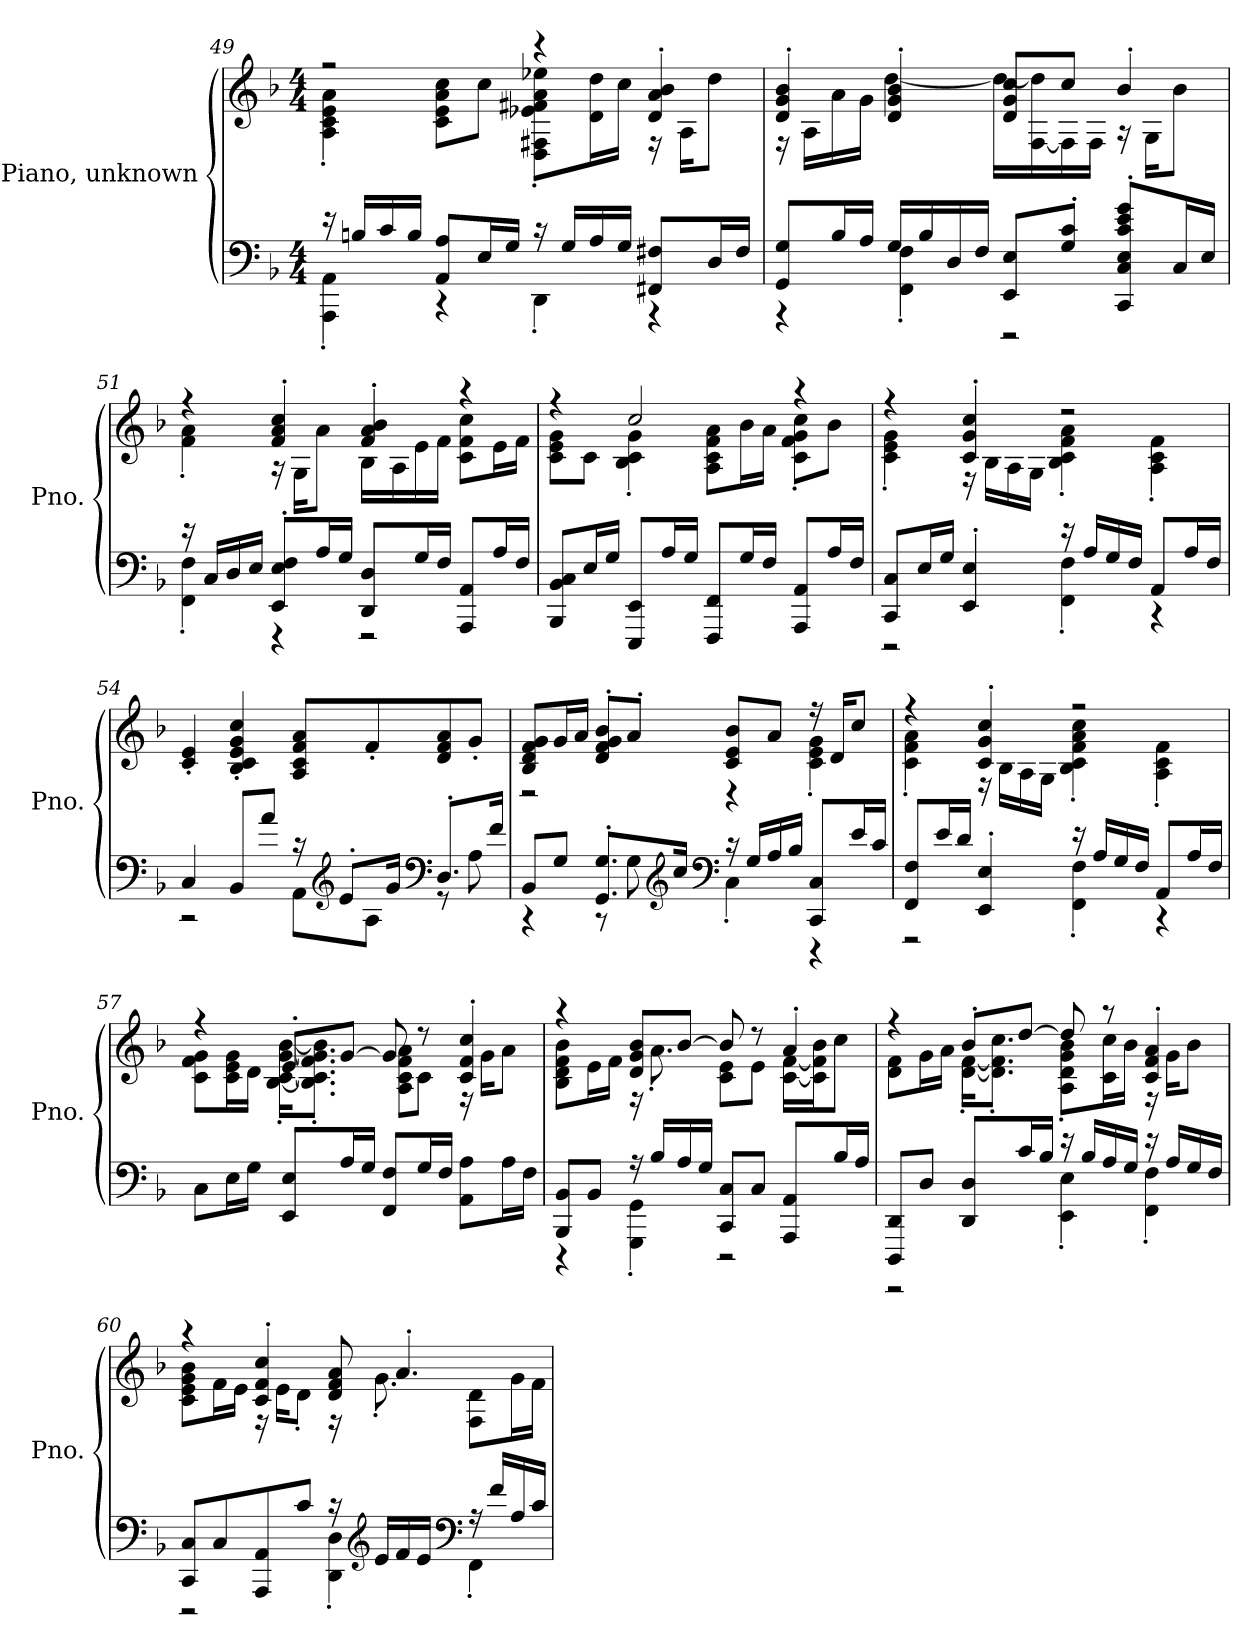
**kern	**kern
*part1	*part1
*staff2	*staff1
*I"Piano, unknown	*
*I'Pno.	*
!!LO:LB:g=z
*clefF4	*clefG2
*k[b-]	*k[b-]
*M4/4	*M4/4
=49	=49
*^	*^
16r	4AAA\' 4AA\'	2r	4A\' 4c\' 4e\' 4a\'
16Bn/LL	.	.	.
16c/	.	.	.
16B/JJ	.	.	.
8AA/ 8A/L	4r	.	8c\ 8e\ 8a\ 8cc\L
16E/L	.	.	8cc\J
16G/JJ	.	.	.
16r	4DD'\	4r	8D\' 8F#X\' 8e-X\' 8f#X\' 8a\' 8ee-X\'L
16G/LL	.	.	.
16A/	.	.	16d\ 16dd\L
16G/JJ	.	.	16cc\JJ
8FF#X/ 8F#X/L	4r	4d/' 4a/' 4b-/'	16r
.	.	.	16A\KL
16D/L	.	.	8dd\J
16F#/JJ	.	.	.
=50	=50	=50	=50
8GG/ 8G/L	4r	4d/' 4g/' 4b-/'	16r
.	.	.	16A\LL
16B-/L	.	.	16a\
16A/JJ	.	.	16g\JJ
16G/LL	4FF\' 4F\'	4d/' 4g/' 4b-/'	[4dd\
16B-/	.	.	.
16D/	.	.	.
16F/JJ	.	.	.
8EE/ 8E/L	2r	8d/ 8g/ 8cc/L	16dd\LL_
.	.	.	[16F\ 16dd\]
8G/' 8c/'J	.	8cc/J	16F\]
.	.	.	16F\JJ
8CC/' 8C/' 8E/' 8c/' 8e/' 8g/'L	.	4b-'/	16r
.	.	.	16G\KL
16C/L	.	.	8b-\J
16E/JJ	.	.	.
!!LO:PB:g=z	!!
=51	=51	=51	=51
16r	4FF\' 4F\'	4r	4f\' 4a\'
16C/LL	.	.	.
16D/	.	.	.
16E/JJ	.	.	.
8EE/' 8E/' 8F/'L	4r	4f/' 4a/' 4cc/'	16r
.	.	.	16G\KL
16A/L	.	.	8a\J
16G/JJ	.	.	.
8DD/ 8D/L	2r	4f/' 4a/' 4b-/'	16B-\LL
.	.	.	16A\
16G/L	.	.	16e\
16F/JJ	.	.	16f\JJ
8AAA/ 8AA/L	.	4r	8c\ 8f\ 8cc\L
16A/L	.	.	16e\L
16F/JJ	.	.	16f\JJ
*v	*v	*	*
=52	=52	=52
8BBB-/ 8BB-/ 8C/L	4r	8c\ 8e\ 8g\L
16E/L	.	8c\J
16G/JJ	.	.
8EEE/ 8EE/L	2cc/	4B-\' 4c\' 4g\'
16A/L	.	.
16G/JJ	.	.
8FFF/ 8FF/L	.	8A\ 8c\ 8f\ 8a\L
16G/L	.	16b-\L
16F/JJ	.	16a\JJ
8AAA/ 8AA/L	4r	8c\' 8f\' 8g\' 8cc\'L
16A/L	.	8b-\J
16F/JJ	.	.
=53	=53	=53
*^	*	*
8CC/ 8C/L	2r	4r	4c\' 4e\' 4g\'
16E/L	.	.	.
16G/JJ	.	.	.
4EE/' 4E/'	.	4c/' 4g/' 4cc/'	16r
.	.	.	16B-\LL
.	.	.	16A\
.	.	.	16G\JJ
16r	4FF\' 4F\'	2r	4B-\' 4c\' 4f\' 4a\'
16A/LL	.	.	.
16G/	.	.	.
16F/JJ	.	.	.
8AA/L	4r	.	4A\' 4c\' 4f\'
16A/L	.	.	.
16F/JJ	.	.	.
*	*	*v	*v
!!LO:LB:g=z
=54	=54	=54
4C/	2r	4c/' 4e/'
8BB-/L	.	4B-/' 4c/' 4e/' 4g/' 4cc/'
8a/J	.	.
16r	8AA\L	8A/ 8c/ 8f/ 8a/L
*clefG2	*	*
8e'/L	.	.
.	8A\J	8f'/
16g/Jk	.	.
*clefF4	*	*
8.D'/L	8r	8d/ 8f/ 8a/
.	8A\	8g'/J
16f/Jk	.	.
=55	=55	=55
*	*	*^
8BB-/L	4r	8B-/ 8d/ 8f/ 8g/L	2r
8G/J	.	16g/L	.
.	.	16a/JJ	.
8.GG/' 8.G/'L	8r	8d/' 8f/' 8g/' 8b-/'L	.
.	8G\	8a'/J	.
*clefG2	*	*	*
16cc/Jk	.	.	.
*clefF4	*	*	*
16r	4C'\	8c/ 8e/ 8b-/L	4r
16G/LL	.	.	.
16A/	.	8a/J	.
16B-/JJ	.	.	.
8CC/ 8C/L	4r	16r	4c\' 4e\' 4g\'
.	.	16d/KL	.
16e/L	.	8cc/J	.
16c/JJ	.	.	.
!!LO:LB:g=z	!!
=56	=56	=56	=56
8FF/ 8F/L	2r	4r	4c\' 4f\' 4a\'
16e/L	.	.	.
16d/JJ	.	.	.
4EE/' 4E/'	.	4c/' 4g/' 4cc/'	16r
.	.	.	16B-\LL
.	.	.	16A\
.	.	.	16G\JJ
16r	4FF\' 4F\'	2r	4B-\' 4c\' 4f\' 4a\' 4cc\'
16A/LL	.	.	.
16G/	.	.	.
16F/JJ	.	.	.
8AA/L	4r	.	4A\' 4c\' 4f\'
16A/L	.	.	.
16F/JJ	.	.	.
*v	*v	*	*
=57	=57	=57
8C\L	4r	8c\ 8f\ 8g\L
16E\L	.	16c\ 16e\ 16g\L
16G\JJ	.	16d\JJ
8EE/ 8E/L	8e'/L	[16B-\' [16c\' [16g\' [16b-\'KL
.	.	8.B-\]' 8.c\]' 8.f\' 8.g\]' 8.b-\]'J
16A/L	[8g/J	.
16G/JJ	.	.
8FF/ 8F/L	8g/]	8A\ 8c\ 8f\ 8a\L
16G/L	8r	8c\J
16F/JJ	.	.
8AA\ 8A\L	4c/' 4f/' 4cc/'	16r
.	.	16g\KL
16A\L	.	8a\J
16F\JJ	.	.
!!LO:LB:g=z	!!
=58	=58	=58
*^	*	*
8BBB-/ 8BB-/L	4r	4r	8B-\ 8d\ 8f\ 8b-\L
8BB-/J	.	.	16e\L
.	.	.	16f\JJ
16r	4GGG\' 4GG\'	8d/ 8g/ 8b-/L	16r
16B-/LL	.	.	8.a'\
16A/	.	[8b-/J	.
16G/JJ	.	.	.
8CC/ 8C/L	2r	8b-/]	8c\ 8e\L
8C/J	.	8r	8e\J
8AAA/ 8AA/L	.	4a'/	[16c\ [16f\LL
.	.	.	16c\] 16f\] 16b-\J
16B-/L	.	.	8cc\J
16A/JJ	.	.	.
=59	=59	=59	=59
8DDD/ 8DD/L	2r	4r	8d\ 8f\L
8D/J	.	.	16g\L
.	.	.	16a\JJ
8DD/ 8D/L	.	8b-'/L	[16d\' [16f\'KL
.	.	.	8.d\]' 8.f\]' 8.cc\'J
16c/L	.	[8dd/J	.
16B-/JJ	.	.	.
16r	4EE\' 4E\'	8dd/]	8A\' 8d\' 8g\' 8b-\'L
16B-/LL	.	.	.
16A/	.	8r	16c\ 16cc\L
16G/JJ	.	.	16b-\JJ
16r	4FF\' 4F\'	4c/' 4f/' 4a/'	16r
16A/LL	.	.	16g\KL
16G/	.	.	8b-\J
16F/JJ	.	.	.
!!LO:LB:g=z	!!
=60	=60	=60	=60
8CC/ 8C/L	2r	4r	8c\ 8e\ 8g\ 8b-\L
8C/	.	.	16f\L
.	.	.	16e\JJ
8AAA/ 8AA/	.	4c/' 4f/' 4cc/'	16r
.	.	.	16e\KL
8c/J	.	.	8d'\J
16r	4DD\' 4D\'	8d/ 8f/ 8a/	16r
*clefG2	*	*	*
16e/LL	.	.	8.g'\
16f/	.	4.a'/	.
16e/JJ	.	.	.
*clefF4	*	*	*
16r	4FF'\	.	8F\ 8d\L
16f/LL	.	.	.
16A/	.	.	16g\L
16c/JJ	.	.	16f\JJ
*v	*v	*	*
*	*v	*v
=	=
*-	*-
